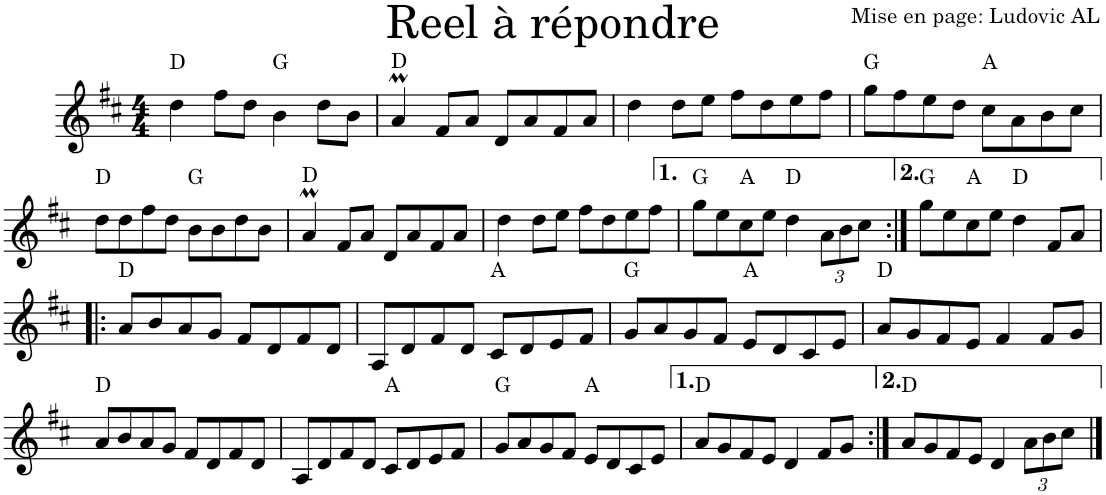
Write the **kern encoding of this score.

**kern	**harte
*part1	*part1
*staff1	*
*I"Voice	*
*I'V	*
*clefG2	*
*k[f#c#]	*
*M4/4	*
=1	=1
4dd\	D:maj
8ff#\L	.
8dd\J	.
4b\	G:maj
8dd\L	.
8b\J	.
=2	=2
4aM/	D:maj
8f#/L	.
8a/J	.
8d/L	.
8a/	.
8f#/	.
8a/J	.
=3	=3
4dd\	.
8dd\L	.
8ee\J	.
8ff#\L	.
8dd\	.
8ee\	.
8ff#\J	.
=4	=4
8gg\L	G:maj
8ff#\	.
8ee\	.
8dd\J	.
8cc#\L	A:maj
8a\	.
8b\	.
8cc#\J	.
!!LO:LB:g=z
=5	=5
8dd\L	D:maj
8dd\	.
8ff#\	.
8dd\J	.
8b\L	G:maj
8b\	.
8dd\	.
8b\J	.
=6	=6
4aM/	D:maj
8f#/L	.
8a/J	.
8d/L	.
8a/	.
8f#/	.
8a/J	.
=7	=7
4dd\	.
8dd\L	.
8ee\J	.
8ff#\L	.
8dd\	.
8ee\	.
8ff#\J	.
=8	=8
8gg\L	G:maj
8ee\	.
8cc#\	A:maj
8ee\J	.
4dd\	D:maj
*Xbrackettup	*
12a\L	.
12b\	.
12cc#\J	.
=9:|!	=9:|!
8gg\L	G:maj
8ee\	.
8cc#\	A:maj
8ee\J	.
4dd\	D:maj
8f#/L	.
8a/J	.
!!LO:LB:g=z
=10!|:	=10!|:
8a/L	D:maj
8b/	.
8a/	.
8g/J	.
8f#/L	.
8d/	.
8f#/	.
8d/J	.
=11	=11
8A/L	.
8d/	.
8f#/	.
8d/J	.
8c#/L	A:maj
8d/	.
8e/	.
8f#/J	.
=12	=12
8g/L	G:maj
8a/	.
8g/	.
8f#/J	.
8e/L	A:maj
8d/	.
8c#/	.
8e/J	.
=13	=13
8a/L	D:maj
8g/	.
8f#/	.
8e/J	.
4f#/	.
8f#/L	.
8g/J	.
!!LO:LB:g=z
=14	=14
8a/L	D:maj
8b/	.
8a/	.
8g/J	.
8f#/L	.
8d/	.
8f#/	.
8d/J	.
=15	=15
8A/L	.
8d/	.
8f#/	.
8d/J	.
8c#/L	A:maj
8d/	.
8e/	.
8f#/J	.
=16	=16
8g/L	G:maj
8a/	.
8g/	.
8f#/J	.
8e/L	A:maj
8d/	.
8c#/	.
8e/J	.
=17	=17
8a/L	D:maj
8g/	.
8f#/	.
8e/J	.
4d/	.
8f#/L	.
8g/J	.
=18:|!	=18:|!
8a/L	D:maj
8g/	.
8f#/	.
8e/J	.
4d/	.
12a\L	.
12b\	.
12cc#\J	.
==	==
*-	*-
